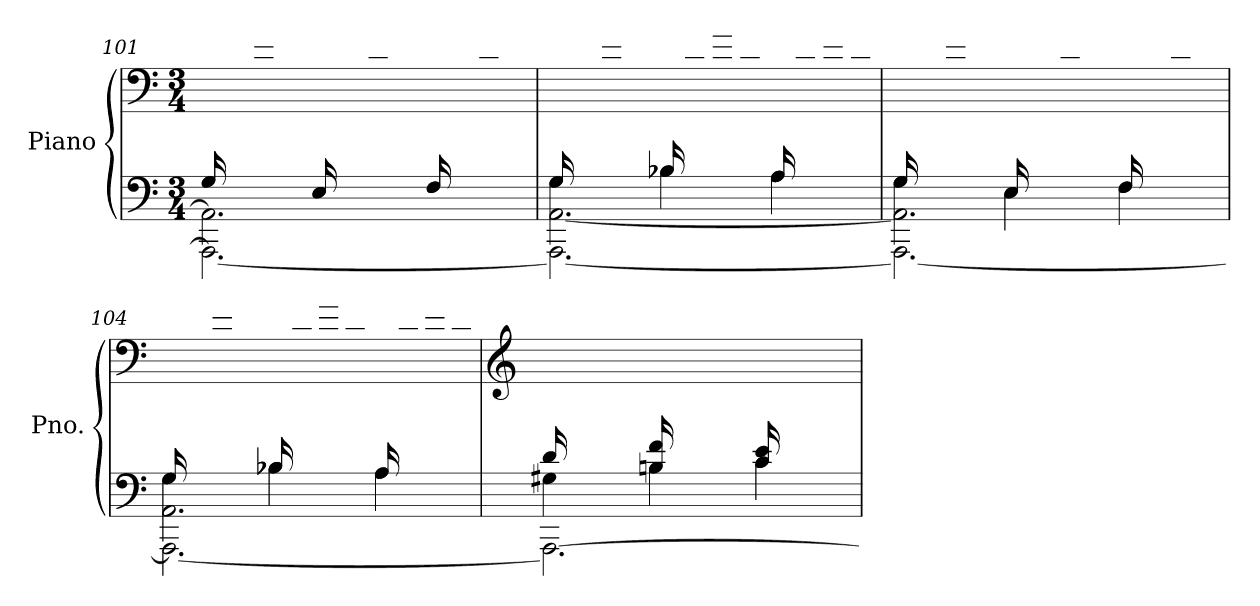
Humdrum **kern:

**kern	**kern
*part1	*part1
*staff2	*staff1
*I"Piano	*
*I'Pno.	*
!!LO:LB:g=z
*clefF4	*clefF4
*k[]	*k[]
*M3/4	*M3/4
=101	=101
*^	*
*	*^	*
*	*	*^	*
(>16G/LL	2.AA\]	4G/	2.AAA\_	16ryy
8.ryy	.	.	.	16B-X\
.	.	.	.	16e\
.	.	.	.	16B-\JJ
16E/LL	.	4E/	.	16ryy
8.ryy	.	.	.	16G\
.	.	.	.	16c#X\
.	.	.	.	16G\JJ
16F/LL	.	4F/	.	16ryy
8.ryy	.	.	.	16A\
.	.	.	.	16d\
.	.	.	.	16A\JJ
=102	=102	=102	=102	=102
16G/LL	[2.AA\	4G\	2.AAA\_	16ryy
8.ryy	.	.	.	16B-X\
.	.	.	.	16e\
.	.	.	.	16B-\JJ
16B-/LL	.	4B-X\	.	16ryy
8.ryy	.	.	.	16d\
.	.	.	.	16g\
.	.	.	.	16d\JJ
16A/LL	.	4A\	.	16ryy
8.ryy	.	.	.	16cni\
.	.	.	.	16f\
.	.	.	.	16c\JJ)
=103	=103	=103	=103	=103
(>16G/LL	2.AA\]	4G\	2.AAA\_	16ryy
8.ryy	.	.	.	16B-X\
.	.	.	.	16e\
.	.	.	.	16B-\JJ
16E/LL	.	4E\	.	16ryy
8.ryy	.	.	.	16G\
.	.	.	.	16c#X\
.	.	.	.	16G\JJ
16F/LL	.	4F\	.	16ryy
8.ryy	.	.	.	16A\
.	.	.	.	16d\
.	.	.	.	16A\JJ
!!LO:PB:g=z
=104	=104	=104	=104	=104
16G/LL	2.AA\	4G\	2.AAA\_	16ryy
8.ryy	.	.	.	16B-X\
.	.	.	.	16e\
.	.	.	.	16B-\JJ
16B-/LL	.	4B-X\	.	16ryy
8.ryy	.	.	.	16d\
.	.	.	.	16g\
.	.	.	.	16d\JJ
16A/LL	.	4A\	.	16ryy
8.ryy	.	.	.	16cni\
.	.	.	.	16f\
.	.	.	.	16c\JJ)
*v	*v	*v	*v	*
=105	=105
*	*clefG2
*^	*
*	*^	*
16d/LL	4G#X\	2.AAA\_	16ryy
8.ryy	.	.	16f\
.	.	.	16b\
.	.	.	16f\JJ
16Bn/ 16f/LL	4B\	.	16ryy
8.ryy	.	.	16a-X\
.	.	.	16dd\
.	.	.	16a-\JJ
16c/ 16e/LL	4c\	.	16ryy
8.ryy	.	.	16g\
.	.	.	16cc\
.	.	.	16g\JJ
*v	*v	*v	*
=	=
*-	*-
